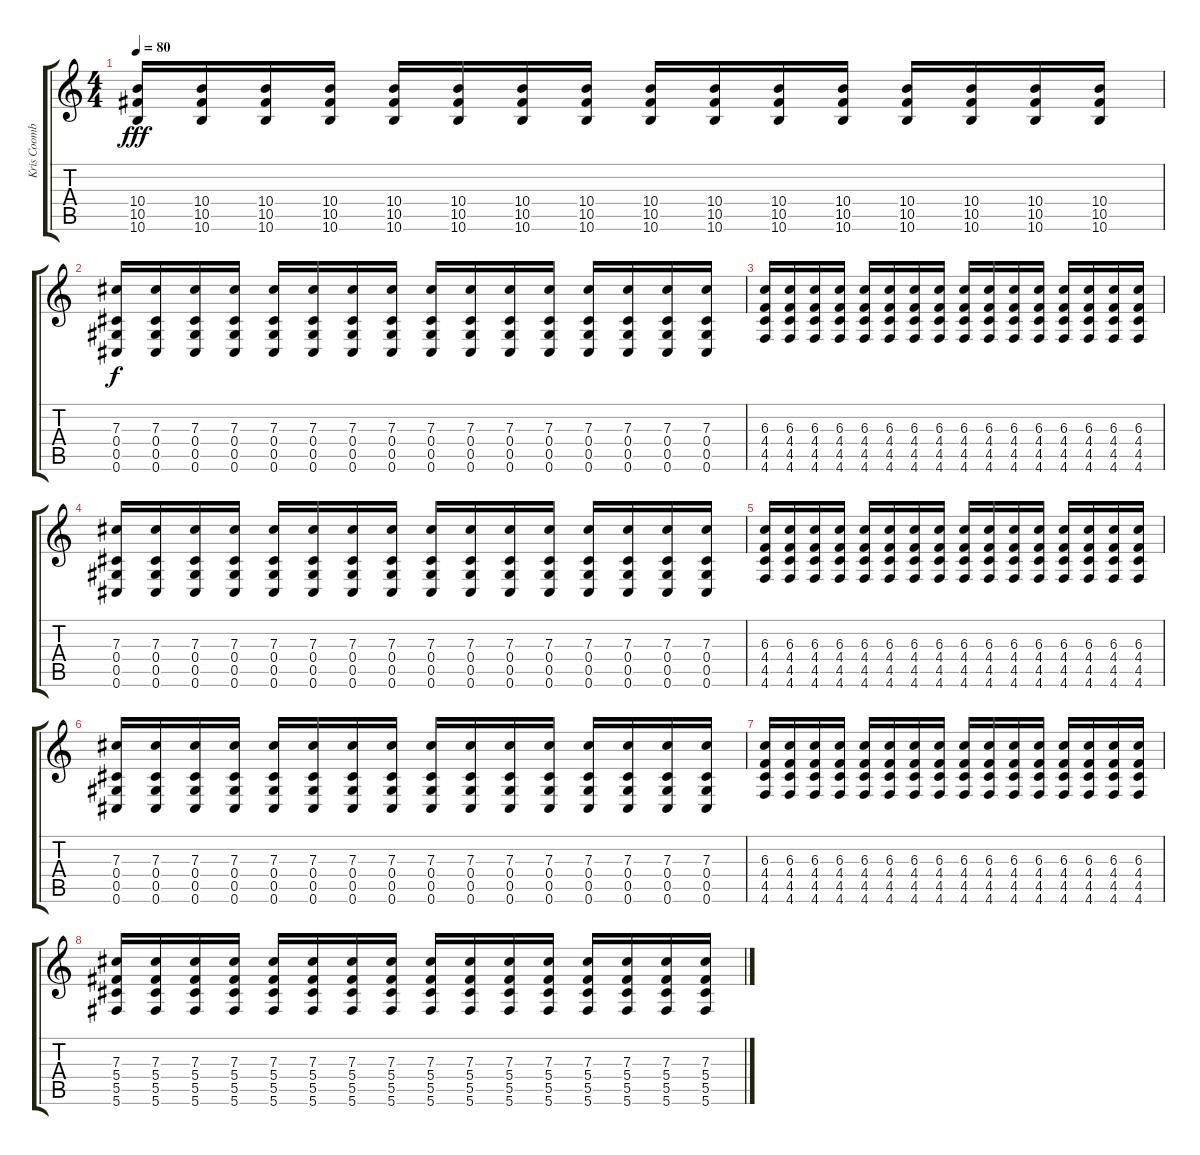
\track ("Kris Coombs" "Kris Coomb") {instrument distortionguitar}
\staff {score tabs}
\tuning (Eb4 Bb3 Gb3 Db3 Ab2 Db2) {hide}
\ts (4 4)
\tempo 80
\clef g2
\ks c
(10.4 10.5 10.6).16{dy fff} (10.4 10.5 10.6).16 (10.4 10.5 10.6).16 (10.4 10.5 10.6).16 (10.4 10.5 10.6).16 (10.4 10.5 10.6).16 (10.4 10.5 10.6).16 (10.4 10.5 10.6).16 (10.4 10.5 10.6).16 (10.4 10.5 10.6).16 (10.4 10.5 10.6).16 (10.4 10.5 10.6).16 (10.4 10.5 10.6).16 (10.4 10.5 10.6).16 (10.4 10.5 10.6).16 (10.4 10.5 10.6).16 |
(7.3 0.4 0.5 0.6).16{dy f} (7.3 0.4 0.5 0.6).16 (7.3 0.4 0.5 0.6).16 (7.3 0.4 0.5 0.6).16 (7.3 0.4 0.5 0.6).16 (7.3 0.4 0.5 0.6).16 (7.3 0.4 0.5 0.6).16 (7.3 0.4 0.5 0.6).16 (7.3 0.4 0.5 0.6).16 (7.3 0.4 0.5 0.6).16 (7.3 0.4 0.5 0.6).16 (7.3 0.4 0.5 0.6).16 (7.3 0.4 0.5 0.6).16 (7.3 0.4 0.5 0.6).16 (7.3 0.4 0.5 0.6).16 (7.3 0.4 0.5 0.6).16 |
(6.3 4.4 4.5 4.6).16 (6.3 4.4 4.5 4.6).16 (6.3 4.4 4.5 4.6).16 (6.3 4.4 4.5 4.6).16 (6.3 4.4 4.5 4.6).16 (6.3 4.4 4.5 4.6).16 (6.3 4.4 4.5 4.6).16 (6.3 4.4 4.5 4.6).16 (6.3 4.4 4.5 4.6).16 (6.3 4.4 4.5 4.6).16 (6.3 4.4 4.5 4.6).16 (6.3 4.4 4.5 4.6).16 (6.3 4.4 4.5 4.6).16 (6.3 4.4 4.5 4.6).16 (6.3 4.4 4.5 4.6).16 (6.3 4.4 4.5 4.6).16 |
(7.3 0.4 0.5 0.6).16 (7.3 0.4 0.5 0.6).16 (7.3 0.4 0.5 0.6).16 (7.3 0.4 0.5 0.6).16 (7.3 0.4 0.5 0.6).16 (7.3 0.4 0.5 0.6).16 (7.3 0.4 0.5 0.6).16 (7.3 0.4 0.5 0.6).16 (7.3 0.4 0.5 0.6).16 (7.3 0.4 0.5 0.6).16 (7.3 0.4 0.5 0.6).16 (7.3 0.4 0.5 0.6).16 (7.3 0.4 0.5 0.6).16 (7.3 0.4 0.5 0.6).16 (7.3 0.4 0.5 0.6).16 (7.3 0.4 0.5 0.6).16 |
(6.3 4.4 4.5 4.6).16 (6.3 4.4 4.5 4.6).16 (6.3 4.4 4.5 4.6).16 (6.3 4.4 4.5 4.6).16 (6.3 4.4 4.5 4.6).16 (6.3 4.4 4.5 4.6).16 (6.3 4.4 4.5 4.6).16 (6.3 4.4 4.5 4.6).16 (6.3 4.4 4.5 4.6).16 (6.3 4.4 4.5 4.6).16 (6.3 4.4 4.5 4.6).16 (6.3 4.4 4.5 4.6).16 (6.3 4.4 4.5 4.6).16 (6.3 4.4 4.5 4.6).16 (6.3 4.4 4.5 4.6).16 (6.3 4.4 4.5 4.6).16 |
(7.3 0.4 0.5 0.6).16 (7.3 0.4 0.5 0.6).16 (7.3 0.4 0.5 0.6).16 (7.3 0.4 0.5 0.6).16 (7.3 0.4 0.5 0.6).16 (7.3 0.4 0.5 0.6).16 (7.3 0.4 0.5 0.6).16 (7.3 0.4 0.5 0.6).16 (7.3 0.4 0.5 0.6).16 (7.3 0.4 0.5 0.6).16 (7.3 0.4 0.5 0.6).16 (7.3 0.4 0.5 0.6).16 (7.3 0.4 0.5 0.6).16 (7.3 0.4 0.5 0.6).16 (7.3 0.4 0.5 0.6).16 (7.3 0.4 0.5 0.6).16 |
(6.3 4.4 4.5 4.6).16 (6.3 4.4 4.5 4.6).16 (6.3 4.4 4.5 4.6).16 (6.3 4.4 4.5 4.6).16 (6.3 4.4 4.5 4.6).16 (6.3 4.4 4.5 4.6).16 (6.3 4.4 4.5 4.6).16 (6.3 4.4 4.5 4.6).16 (6.3 4.4 4.5 4.6).16 (6.3 4.4 4.5 4.6).16 (6.3 4.4 4.5 4.6).16 (6.3 4.4 4.5 4.6).16 (6.3 4.4 4.5 4.6).16 (6.3 4.4 4.5 4.6).16 (6.3 4.4 4.5 4.6).16 (6.3 4.4 4.5 4.6).16 |
(7.3 5.4 5.5 5.6).16 (7.3 5.4 5.5 5.6).16 (7.3 5.4 5.5 5.6).16 (7.3 5.4 5.5 5.6).16 (7.3 5.4 5.5 5.6).16 (7.3 5.4 5.5 5.6).16 (7.3 5.4 5.5 5.6).16 (7.3 5.4 5.5 5.6).16 (7.3 5.4 5.5 5.6).16 (7.3 5.4 5.5 5.6).16 (7.3 5.4 5.5 5.6).16 (7.3 5.4 5.5 5.6).16 (7.3 5.4 5.5 5.6).16 (7.3 5.4 5.5 5.6).16 (7.3 5.4 5.5 5.6).16 (7.3 5.4 5.5 5.6).16
